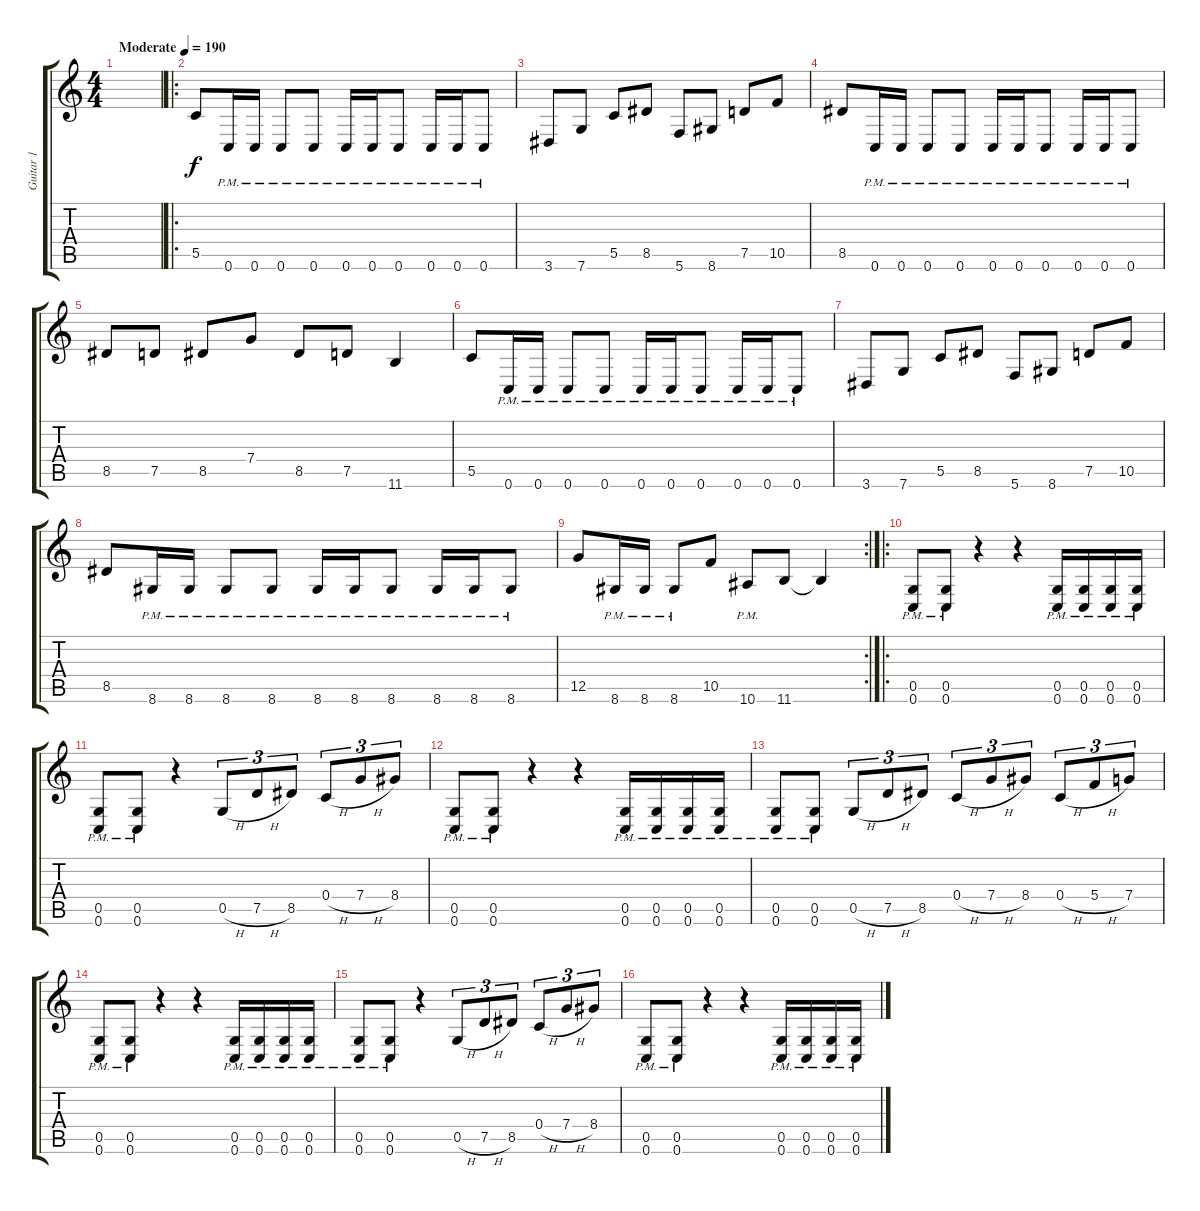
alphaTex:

\track ("Guitar 1" "Guitar 1") {instrument distortionguitar}
\staff {score tabs}
\tuning (D4 A3 F3 C3 G2 C2) {hide}
\ts (4 4)
\tempo (190 "Moderate")
\clef g2
\ks c
|
\ro
5.5.8 0.6{pm}.16 0.6{pm}.16 0.6{pm}.8 0.6{pm}.8 0.6{pm}.16 0.6{pm}.16 0.6{pm}.8 0.6{pm}.16 0.6{pm}.16 0.6{pm}.8 |
3.6.8 7.6.8 5.5.8 8.5.8 5.6.8 8.6.8 7.5.8 10.5.8 |
8.5.8 0.6{pm}.16 0.6{pm}.16 0.6{pm}.8 0.6{pm}.8 0.6{pm}.16 0.6{pm}.16 0.6{pm}.8 0.6{pm}.16 0.6{pm}.16 0.6{pm}.8 |
8.5.8 7.5.8 8.5.8 7.4.8 8.5.8 7.5.8 11.6.4 |
5.5.8 0.6{pm}.16 0.6{pm}.16 0.6{pm}.8 0.6{pm}.8 0.6{pm}.16 0.6{pm}.16 0.6{pm}.8 0.6{pm}.16 0.6{pm}.16 0.6{pm}.8 |
3.6.8 7.6.8 5.5.8 8.5.8 5.6.8 8.6.8 7.5.8 10.5.8 |
8.5.8 8.6{pm}.16 8.6{pm}.16 8.6{pm}.8 8.6{pm}.8 8.6{pm}.16 8.6{pm}.16 8.6{pm}.8 8.6{pm}.16 8.6{pm}.16 8.6{pm}.8 |
\rc 2
12.5.8 8.6{pm}.16 8.6{pm}.16 8.6{pm}.8 10.5.8 10.6{pm}.8 11.6.8 11.6{t}.4 |
\ro
(0.5{pm} 0.6{pm}).8 (0.5{pm} 0.6{pm}).8 r.4 r.4 (0.5{pm} 0.6{pm}).16 (0.5{pm} 0.6{pm}).16 (0.5{pm} 0.6{pm}).16 (0.5{pm} 0.6{pm}).16 |
(0.5{pm} 0.6{pm}).8 (0.5{pm} 0.6{pm}).8 r.4 0.5{h}.8{tu (3 2)} 7.5{h}.8{tu (3 2)} 8.5.8{tu (3 2)} 0.4{h}.8{tu (3 2)} 7.4{h}.8{tu (3 2)} 8.4.8{tu (3 2)} |
(0.5{pm} 0.6{pm}).8 (0.5{pm} 0.6{pm}).8 r.4 r.4 (0.5{pm} 0.6{pm}).16 (0.5{pm} 0.6{pm}).16 (0.5{pm} 0.6{pm}).16 (0.5{pm} 0.6{pm}).16 |
(0.5{pm} 0.6{pm}).8 (0.5{pm} 0.6{pm}).8 0.5{h}.8{tu (3 2)} 7.5{h}.8{tu (3 2)} 8.5.8{tu (3 2)} 0.4{h}.8{tu (3 2)} 7.4{h}.8{tu (3 2)} 8.4.8{tu (3 2)} 0.4{h}.8{tu (3 2)} 5.4{h}.8{tu (3 2)} 7.4.8{tu (3 2)} |
(0.5{pm} 0.6{pm}).8 (0.5{pm} 0.6{pm}).8 r.4 r.4 (0.5{pm} 0.6{pm}).16 (0.5{pm} 0.6{pm}).16 (0.5{pm} 0.6{pm}).16 (0.5{pm} 0.6{pm}).16 |
(0.5{pm} 0.6{pm}).8 (0.5{pm} 0.6{pm}).8 r.4 0.5{h}.8{tu (3 2)} 7.5{h}.8{tu (3 2)} 8.5.8{tu (3 2)} 0.4{h}.8{tu (3 2)} 7.4{h}.8{tu (3 2)} 8.4.8{tu (3 2)} |
(0.5{pm} 0.6{pm}).8 (0.5{pm} 0.6{pm}).8 r.4 r.4 (0.5{pm} 0.6{pm}).16 (0.5{pm} 0.6{pm}).16 (0.5{pm} 0.6{pm}).16 (0.5{pm} 0.6{pm}).16
